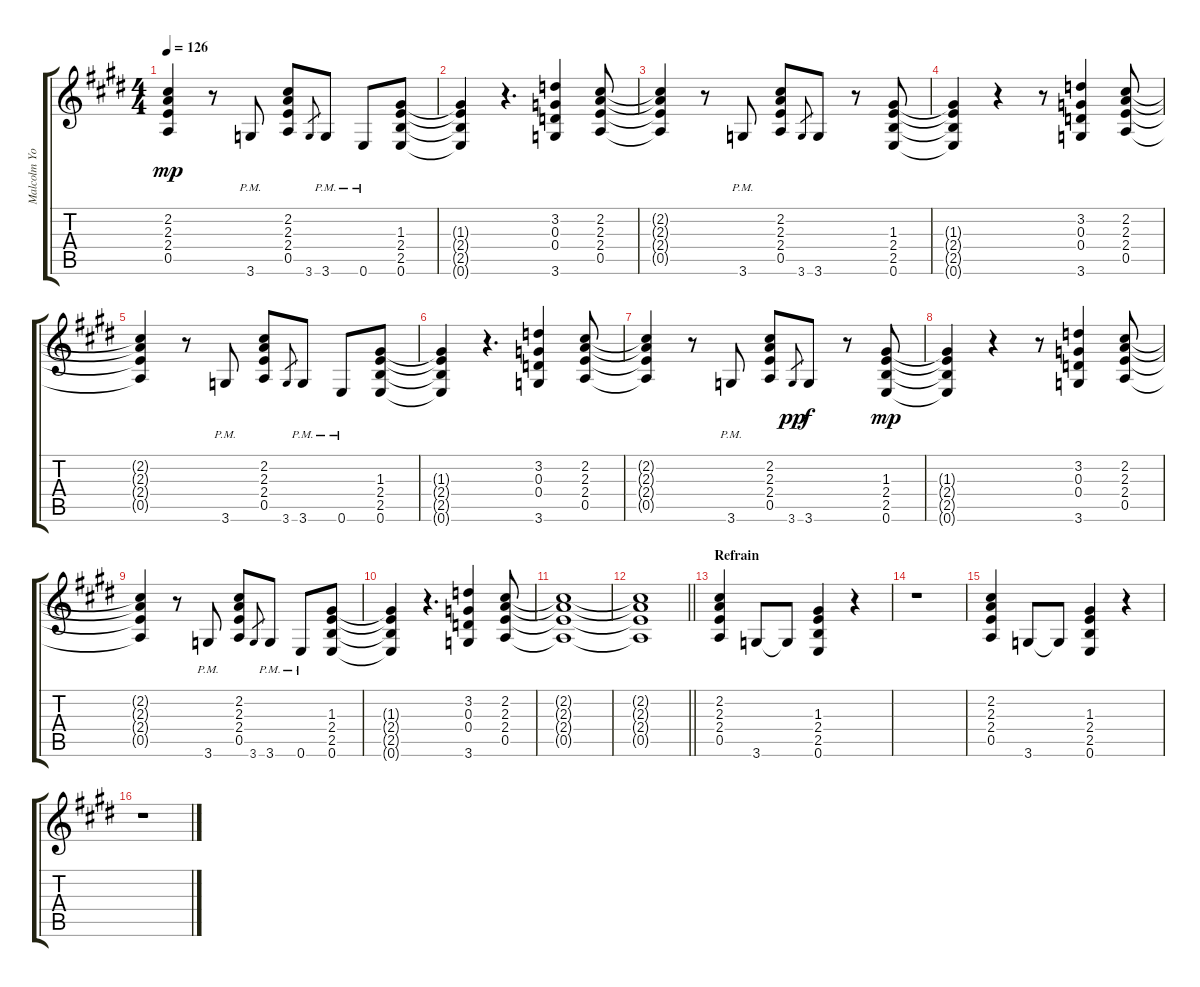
\track ("Malcolm Young (et Angus Young)" "Malcolm Yo") {instrument overdrivenguitar}
\staff {score tabs}
\tuning (E4 B3 G3 D3 A2 E2) {hide}
\ts (4 4)
\tempo 126
\clef g2
\ks e
(2.2{t} 2.3{t} 2.4{t} 0.5{t}).4{dy mp} r.8 3.6{pm}.8 (2.2 2.3 2.4 0.5).8 3.6.8{gr} 3.6{pm}.8 0.6{pm}.8 (1.3 2.4 2.5 0.6).8 |
(1.3{t} 2.4{t} 2.5{t} 0.6{t}).4 r.4{d} (3.2 0.3 0.4 3.6).4 (2.2 2.3 2.4 0.5).8 |
(2.2{t} 2.3{t} 2.4{t} 0.5{t}).4 r.8 3.6{pm}.8 (2.2 2.3 2.4 0.5).8 3.6.8{gr} 3.6.8 r.8 (1.3 2.4 2.5 0.6).8 |
(1.3{t} 2.4{t} 2.5{t} 0.6{t}).4 r.4 r.8 (3.2 0.3 0.4 3.6).4 (2.2 2.3 2.4 0.5).8 |
(2.2{t} 2.3{t} 2.4{t} 0.5{t}).4 r.8 3.6{pm}.8 (2.2 2.3 2.4 0.5).8 3.6.8{gr} 3.6{pm}.8 0.6{pm}.8 (1.3 2.4 2.5 0.6).8 |
(1.3{t} 2.4{t} 2.5{t} 0.6{t}).4 r.4{d} (3.2 0.3 0.4 3.6).4 (2.2 2.3 2.4 0.5).8 |
(2.2{t} 2.3{t} 2.4{t} 0.5{t}).4 r.8 3.6{pm}.8 (2.2 2.3 2.4 0.5).8 3.6.8{gr dy pp} 3.6.8{dy f} r.8 (1.3 2.4 2.5 0.6).8{dy mp} |
(1.3{t} 2.4{t} 2.5{t} 0.6{t}).4 r.4 r.8 (3.2 0.3 0.4 3.6).4 (2.2 2.3 2.4 0.5).8 |
(2.2{t} 2.3{t} 2.4{t} 0.5{t}).4 r.8 3.6{pm}.8 (2.2 2.3 2.4 0.5).8 3.6.8{gr} 3.6{pm}.8 0.6{pm}.8 (1.3 2.4 2.5 0.6).8 |
(1.3{t} 2.4{t} 2.5{t} 0.6{t}).4 r.4{d} (3.2 0.3 0.4 3.6).4 (2.2 2.3 2.4 0.5).8 |
(2.2{t} 2.3{t} 2.4{t} 0.5{t}).1 |
\barLineRight lightlight
(2.2{t} 2.3{t} 2.4{t} 0.5{t}).1 |
\section ("" "Refrain")
(2.2 2.3 2.4 0.5).4 3.6.8 3.6{t}.8 (1.3 2.4 2.5 0.6).4 r.4 |
r.1 |
(2.2 2.3 2.4 0.5).4 3.6.8 3.6{t}.8 (1.3 2.4 2.5 0.6).4 r.4 |
r.1
